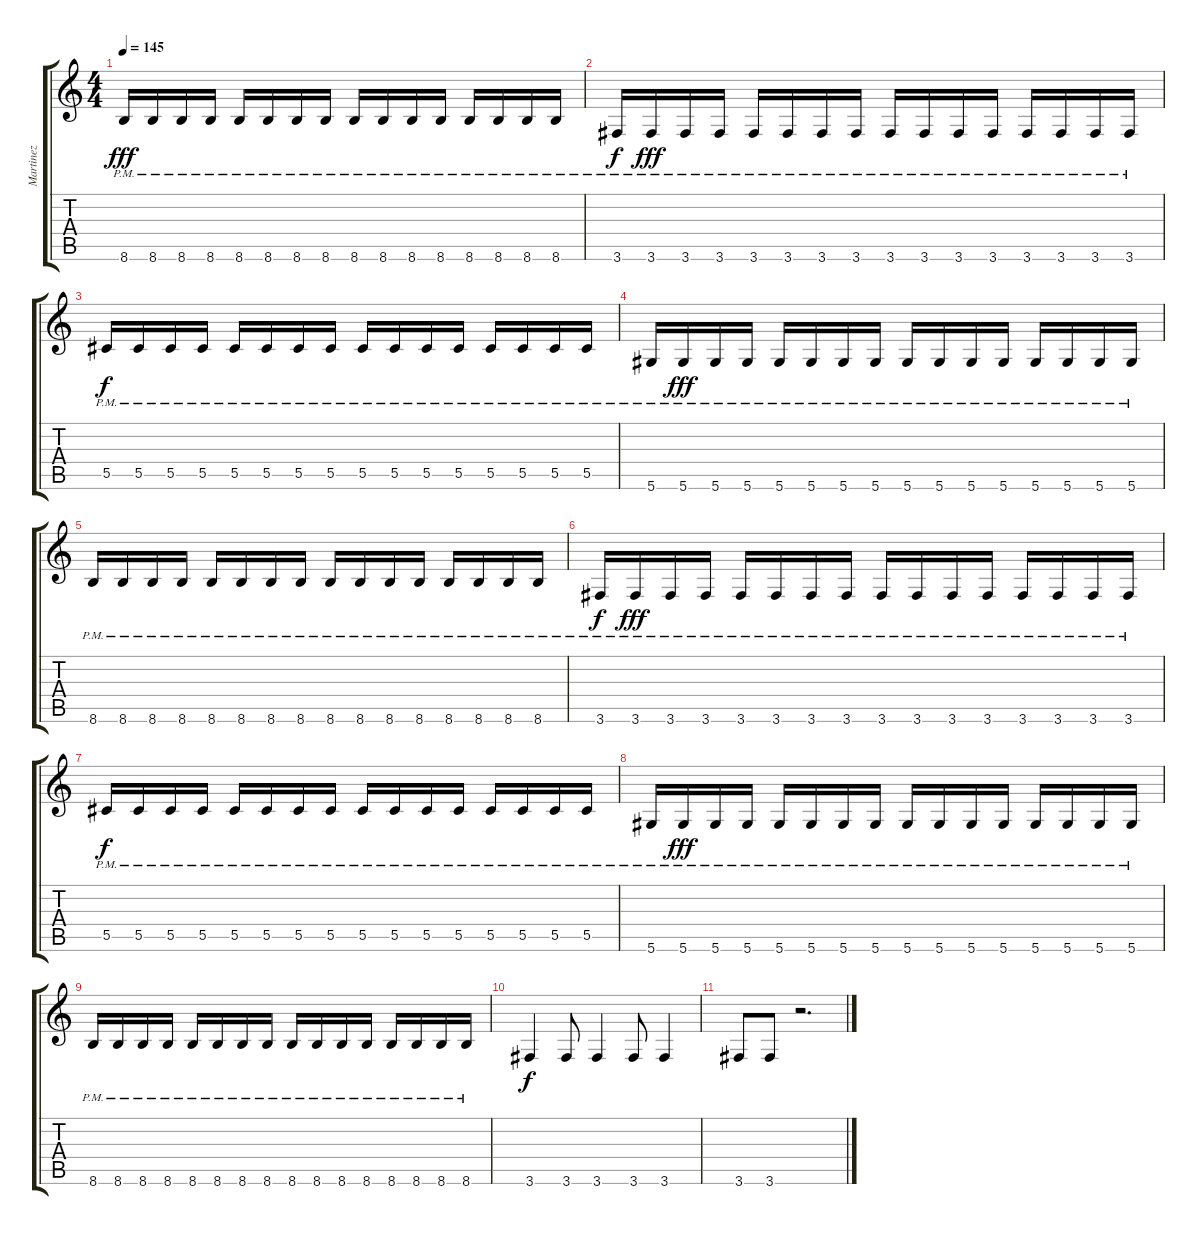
\track ("Martinez" "Martinez") {instrument distortionguitar}
\staff {score tabs}
\tuning (Eb4 Bb3 Gb3 Db3 Ab2 Eb2) {hide}
\ts (4 4)
\tempo 145
\clef g2
\ks c
8.6{pm}.16{dy fff} 8.6{pm}.16 8.6{pm}.16 8.6{pm}.16 8.6{pm}.16 8.6{pm}.16 8.6{pm}.16 8.6{pm}.16 8.6{pm}.16 8.6{pm}.16 8.6{pm}.16 8.6{pm}.16 8.6{pm}.16 8.6{pm}.16 8.6{pm}.16 8.6{pm}.16 |
3.6{pm}.16{dy f} 3.6{pm}.16{dy fff} 3.6{pm}.16 3.6{pm}.16 3.6{pm}.16 3.6{pm}.16 3.6{pm}.16 3.6{pm}.16 3.6{pm}.16 3.6{pm}.16 3.6{pm}.16 3.6{pm}.16 3.6{pm}.16 3.6{pm}.16 3.6{pm}.16 3.6{pm}.16 |
5.5{pm}.16{dy f} 5.5{pm}.16 5.5{pm}.16 5.5{pm}.16 5.5{pm}.16 5.5{pm}.16 5.5{pm}.16 5.5{pm}.16 5.5{pm}.16 5.5{pm}.16 5.5{pm}.16 5.5{pm}.16 5.5{pm}.16 5.5{pm}.16 5.5{pm}.16 5.5{pm}.16 |
5.6{pm}.16 5.6{pm}.16{dy fff} 5.6{pm}.16 5.6{pm}.16 5.6{pm}.16 5.6{pm}.16 5.6{pm}.16 5.6{pm}.16 5.6{pm}.16 5.6{pm}.16 5.6{pm}.16 5.6{pm}.16 5.6{pm}.16 5.6{pm}.16 5.6{pm}.16 5.6{pm}.16 |
8.6{pm}.16 8.6{pm}.16 8.6{pm}.16 8.6{pm}.16 8.6{pm}.16 8.6{pm}.16 8.6{pm}.16 8.6{pm}.16 8.6{pm}.16 8.6{pm}.16 8.6{pm}.16 8.6{pm}.16 8.6{pm}.16 8.6{pm}.16 8.6{pm}.16 8.6{pm}.16 |
3.6{pm}.16{dy f} 3.6{pm}.16{dy fff} 3.6{pm}.16 3.6{pm}.16 3.6{pm}.16 3.6{pm}.16 3.6{pm}.16 3.6{pm}.16 3.6{pm}.16 3.6{pm}.16 3.6{pm}.16 3.6{pm}.16 3.6{pm}.16 3.6{pm}.16 3.6{pm}.16 3.6{pm}.16 |
5.5{pm}.16{dy f} 5.5{pm}.16 5.5{pm}.16 5.5{pm}.16 5.5{pm}.16 5.5{pm}.16 5.5{pm}.16 5.5{pm}.16 5.5{pm}.16 5.5{pm}.16 5.5{pm}.16 5.5{pm}.16 5.5{pm}.16 5.5{pm}.16 5.5{pm}.16 5.5{pm}.16 |
5.6{pm}.16 5.6{pm}.16{dy fff} 5.6{pm}.16 5.6{pm}.16 5.6{pm}.16 5.6{pm}.16 5.6{pm}.16 5.6{pm}.16 5.6{pm}.16 5.6{pm}.16 5.6{pm}.16 5.6{pm}.16 5.6{pm}.16 5.6{pm}.16 5.6{pm}.16 5.6{pm}.16 |
8.6{pm}.16 8.6{pm}.16 8.6{pm}.16 8.6{pm}.16 8.6{pm}.16 8.6{pm}.16 8.6{pm}.16 8.6{pm}.16 8.6{pm}.16 8.6{pm}.16 8.6{pm}.16 8.6{pm}.16 8.6{pm}.16 8.6{pm}.16 8.6{pm}.16 8.6{pm}.16 |
3.6.4{dy f} 3.6.8 3.6.4 3.6.8 3.6.4 |
3.6.8 3.6.8 r.2{d}
